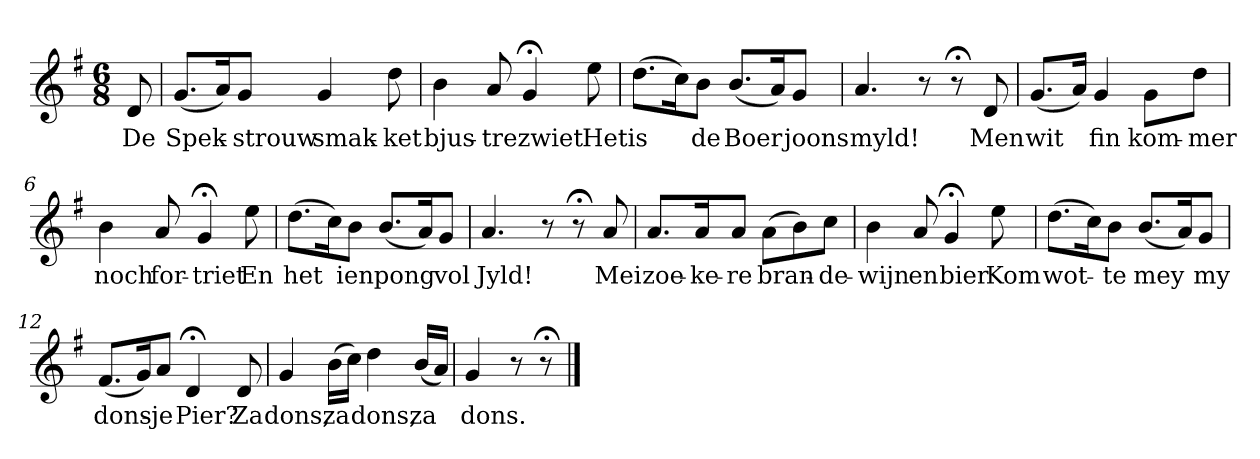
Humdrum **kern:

**kern	**text
*part1	*part1
*staff1	*staff1
*k[f#]	*
*G:	*
*M6/8	*
*MM120	*
=	=
8d	De
=1	=1
(8.gL	Spek-
16aK)	.
8gJ	-strouw
4g	smak-
8dd	-ket
=2	=2
4b	bjus-
8a	-tre
4g;<	zwiet
8ee	Het
=3	=3
(8.ddL	is
16ccK)	.
8bJ	de
(8.bL	Boer
16aK)	.
8gJ	joons
=4	=4
4.a	myld!
8r	.
8r;<	.
8d	Men
=5	=5
(8.gL	wit
16aJk)	.
4g	fin
8gL	kom-
8ddJ	-mer
=6	=6
4b	noch
8a	for-
4g;<	-triet
8ee	En
=7	=7
(8.ddL	het
16ccK)	.
8bJ	ien
(8.bL	pong
16aK)	.
8gJ	vol
=8	=8
4.a	Jyld!
8r	.
8r;<	.
8a	Mei
=9	=9
8.aL	zoe-
16aK	-ke-
8aJ	-re
(8aL	bran-
8b)	.
8ccJ	-de-
=10	=10
4b	-wijn
8a	en
4g;<	bier
8ee	Kom
=11	=11
(8.ddL	wot-
16ccK)	.
8bJ	-te
(8.bL	mey
16aK)	.
8gJ	my
=12	=12
(8.f#L	dons-
16gK)	.
8aJ	-je
4d;<	Pier?
8d	Za
=13	=13
4g	dons,
(16bLL	za
16ccJJ)	.
4dd	dons,
(16bLL	za
16aJJ)	.
=14	=14
4g	dons.
8r	.
8r;<	.
==	==
*-	*-
